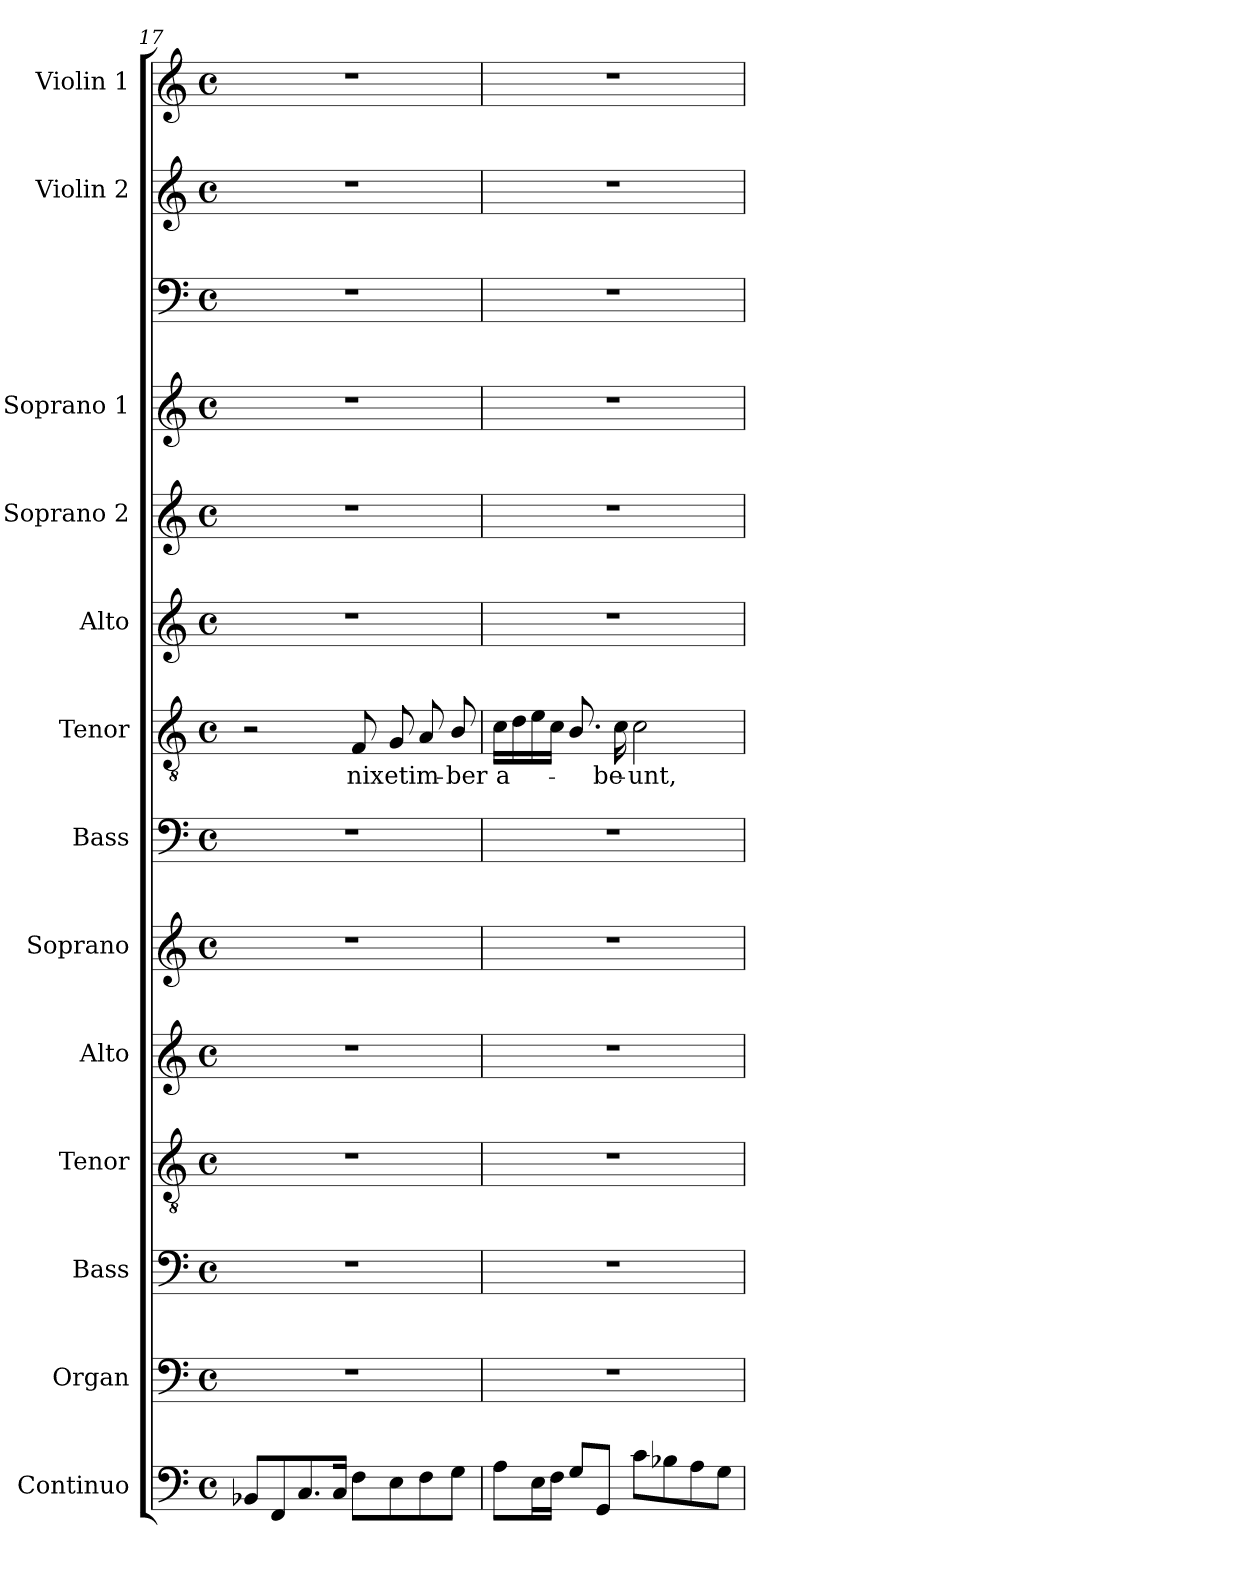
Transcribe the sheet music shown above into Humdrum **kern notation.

**kern	**kern	**kern	**kern	**kern	**kern	**kern	**kern	**text	**kern	**kern	**kern	**kern	**kern	**kern
*part14	*part13	*part12	*part11	*part10	*part9	*part8	*part7	*part7	*part6	*part5	*part4	*part3	*part2	*part1
*staff14	*staff13	*staff12	*staff11	*staff10	*staff9	*staff8	*staff7	*staff7	*staff6	*staff5	*staff4	*staff3	*staff2	*staff1
*I"Continuo	*I"Organ	*I"Bass	*I"Tenor	*I"Alto	*I"Soprano	*I"Bass	*I"Tenor	*	*I"Alto	*I"Soprano 2	*I"Soprano 1	*I""Acc. to violins"	*I"Violin 2	*I"Violin 1
*I'Cont.	*I'Org.	*I'B.	*I'T.	*I'A.	*I'S.	*I'B.	*I'T.	*	*I'A.	*I'S2.	*I'S1.	*I'Ac to violins.	*I'Vln. 2	*I'Vln. 1
*clefF4	*clefF4	*clefF4	*clefGv2	*clefG2	*clefG2	*clefF4	*clefGv2	*	*clefG2	*clefG2	*clefG2	*clefF4	*clefG2	*clefG2
*	*	*	*ITrd7c12	*	*	*	*ITrd7c12	*	*	*	*	*	*	*
*k[]	*k[]	*k[]	*k[]	*k[]	*k[]	*k[]	*k[]	*	*k[]	*k[]	*k[]	*k[]	*k[]	*k[]
*C:	*C:	*C:	*C:	*C:	*C:	*C:	*C:	*	*C:	*C:	*C:	*C:	*C:	*C:
*M4/4	*M4/4	*M4/4	*M4/4	*M4/4	*M4/4	*M4/4	*M4/4	*	*M4/4	*M4/4	*M4/4	*M4/4	*M4/4	*M4/4
*met(c)	*met(c)	*met(c)	*met(c)	*met(c)	*met(c)	*met(c)	*met(c)	*	*met(c)	*met(c)	*met(c)	*met(c)	*met(c)	*met(c)
=17	=17	=17	=17	=17	=17	=17	=17	=17	=17	=17	=17	=17	=17	=17
8BB-Xi/L	1r	1r	1r	1r	1r	1r	2r	.	1r	1r	1r	1r	1r	1r
8FFi/	.	.	.	.	.	.	.	.	.	.	.	.	.	.
8.Ci/	.	.	.	.	.	.	.	.	.	.	.	.	.	.
16Ci/Jk	.	.	.	.	.	.	.	.	.	.	.	.	.	.
!	!	!	!	!	!	!	!	!LO:LY:b:color=#000000	!	!	!	!	!	!
8Fi\L	.	.	.	.	.	.	8FFi/	nix	.	.	.	.	.	.
!	!	!	!	!	!	!	!	!LO:LY:b:color=#000000	!	!	!	!	!	!
8Ei\	.	.	.	.	.	.	8GGi/	et	.	.	.	.	.	.
!	!	!	!	!	!	!	!	!LO:LY:b:color=#000000	!	!	!	!	!	!
8Fi\	.	.	.	.	.	.	8AAi/	im-	.	.	.	.	.	.
!	!	!	!	!	!	!	!	!LO:LY:b:color=#000000	!	!	!	!	!	!
8Gi\J	.	.	.	.	.	.	8BBi/	-ber	.	.	.	.	.	.
=18	=18	=18	=18	=18	=18	=18	=18	=18	=18	=18	=18	=18	=18	=18
!	!	!	!	!	!	!	!	!LO:LY:b:color=#000000	!	!	!	!	!	!
8Ai\L	1r	1r	1r	1r	1r	1r	16Ci\LL	a-	1r	1r	1r	1r	1r	1r
.	.	.	.	.	.	.	16Di\	.	.	.	.	.	.	.
16Ei\L	.	.	.	.	.	.	16Ei\	.	.	.	.	.	.	.
16Fi\JJ	.	.	.	.	.	.	16Ci\JJ	.	.	.	.	.	.	.
8Gi/L	.	.	.	.	.	.	8.BBi/	.	.	.	.	.	.	.
8GGi/J	.	.	.	.	.	.	.	.	.	.	.	.	.	.
!	!	!	!	!	!	!	!	!LO:LY:b:color=#000000	!	!	!	!	!	!
.	.	.	.	.	.	.	16Ci\	-be-	.	.	.	.	.	.
!	!	!	!	!	!	!	!	!LO:LY:b:color=#000000	!	!	!	!	!	!
8ci\L	.	.	.	.	.	.	2Ci\	-unt,	.	.	.	.	.	.
8B-i\	.	.	.	.	.	.	.	.	.	.	.	.	.	.
8Ai\	.	.	.	.	.	.	.	.	.	.	.	.	.	.
8Gi\J	.	.	.	.	.	.	.	.	.	.	.	.	.	.
=	=	=	=	=	=	=	=	=	=	=	=	=	=	=
*-	*-	*-	*-	*-	*-	*-	*-	*-	*-	*-	*-	*-	*-	*-
